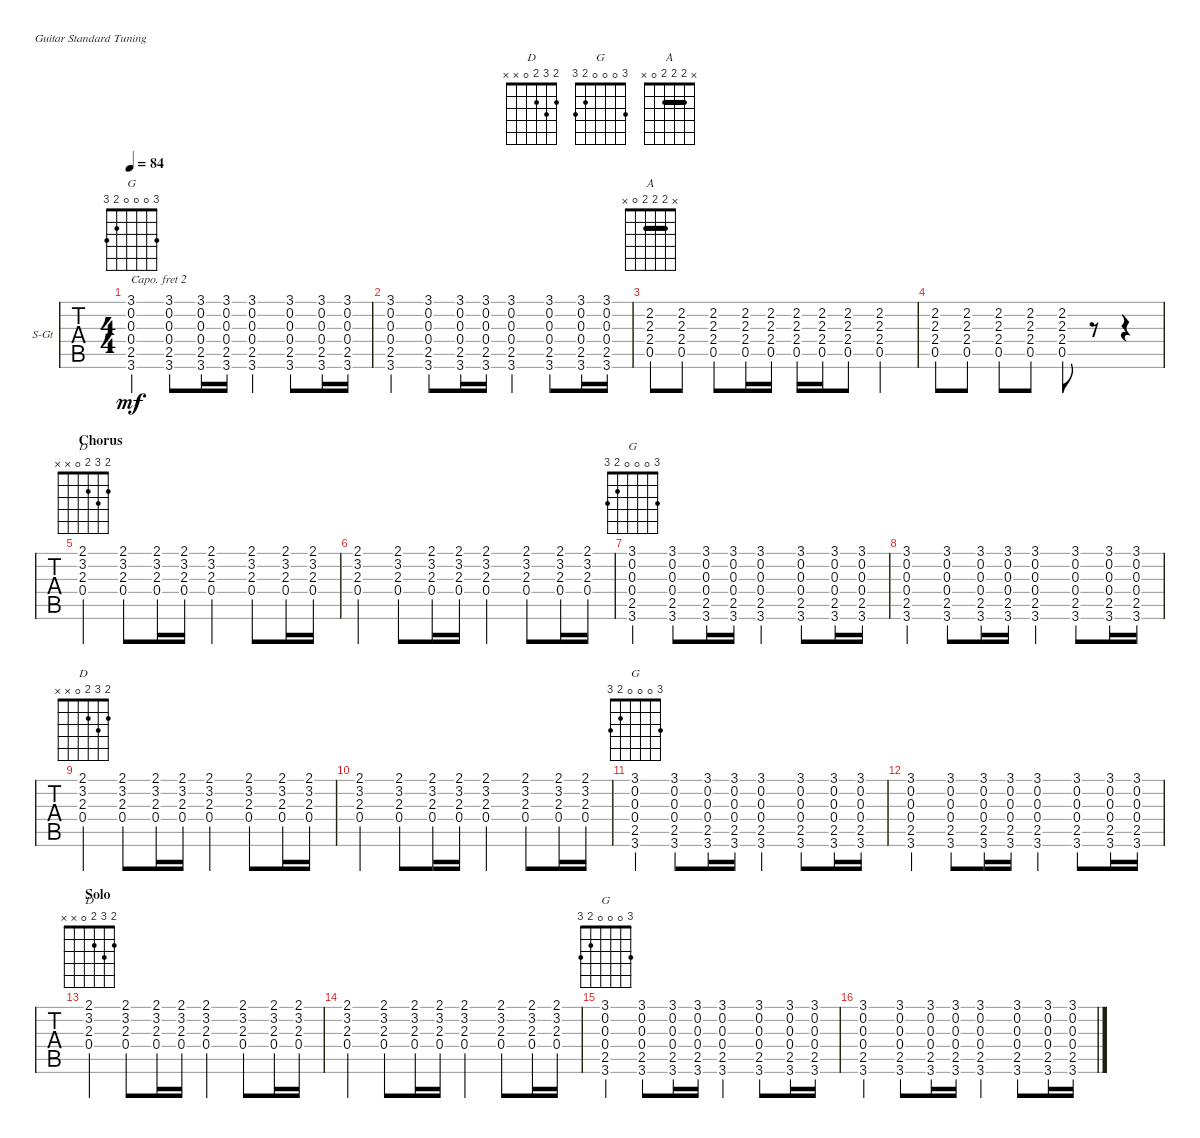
\defaultSystemsLayout 4
\bracketExtendMode groupsimilarinstruments
\firstSystemTrackNameOrientation horizontal
\otherSystemsTrackNameOrientation horizontal
\chordDiagramsInScore
\track ("Steel Guitar" "S-Gt") {instrument acousticguitarsteel}
\staff {tabs}
\capo 2
\tuning (E4 B3 G3 D3 A2 E2)
\chord ("D" 2 3 2 0 x x) {showfingering false}
\chord ("G" 3 0 0 0 2 3) {showfingering false}
\chord ("A" x 2 2 2 0 x) {showfingering false barre (2 2)}
\ts (4 4)
\tempo 84
\clef g2
\ks c
(0.4 0.3 0.2 3.1 3.6 2.5).4{ch "G" dy mf} (0.4 0.3 0.2 3.1 2.5 3.6).8 (0.4 0.3 0.2 3.1 2.5 3.6).16 (0.4 0.3 0.2 3.1 2.5 3.6).16 (0.4 0.3 0.2 3.1 2.5 3.6).4 (0.4 0.3 0.2 3.1 2.5 3.6).8 (0.4 0.3 0.2 3.1 2.5 3.6).16 (0.4 0.3 0.2 3.1 2.5 3.6).16 |
(0.4 0.3 0.2 3.1 3.6 2.5).4 (0.4 0.3 0.2 3.1 2.5 3.6).8 (0.4 0.3 0.2 3.1 2.5 3.6).16 (0.4 0.3 0.2 3.1 2.5 3.6).16 (0.4 0.3 0.2 3.1 2.5 3.6).4 (0.4 0.3 0.2 3.1 2.5 3.6).8 (0.4 0.3 0.2 3.1 2.5 3.6).16 (0.4 0.3 0.2 3.1 2.5 3.6).16 |
(2.4 0.5 2.3 2.2).8{ch "A"} (2.4 2.2 2.3 0.5).8 (0.5 2.4 2.3 2.2).8 (2.2 2.3 2.4 0.5).16 (2.4 0.5 2.3 2.2).16 (2.4 0.5 2.3 2.2).16 (2.4 2.3 2.2 0.5).16 (2.4 0.5 2.3 2.2).8 (2.4 0.5 2.3 2.2).4 |
(2.4 0.5 2.3 2.2).8 (2.4 2.2 2.3 0.5).8 (2.4 0.5 2.3 2.2).8 (2.4 2.2 2.3 0.5).8 (2.4 0.5 2.3 2.2).8 r.8 r.4 |
\section ("" "Chorus")
(0.4 2.3 3.2 2.1).4{ch "D"} (0.4 2.3 3.2 2.1).8 (0.4 2.3 3.2 2.1).16 (0.4 2.3 3.2 2.1).16 (0.4 2.3 3.2 2.1).4 (0.4 2.3 3.2 2.1).8 (0.4 2.3 3.2 2.1).16 (0.4 2.3 3.2 2.1).16 |
(0.4 2.3 3.2 2.1).4 (0.4 2.3 3.2 2.1).8 (0.4 2.3 3.2 2.1).16 (0.4 2.3 3.2 2.1).16 (0.4 2.3 3.2 2.1).4 (0.4 2.3 3.2 2.1).8 (0.4 2.3 3.2 2.1).16 (0.4 2.3 3.2 2.1).16 |
(0.4 0.3 0.2 3.1 3.6 2.5).4{ch "G"} (0.4 0.3 0.2 3.1 2.5 3.6).8 (0.4 0.3 0.2 3.1 2.5 3.6).16 (0.4 0.3 0.2 3.1 2.5 3.6).16 (0.4 0.3 0.2 3.1 2.5 3.6).4 (0.4 0.3 0.2 3.1 2.5 3.6).8 (0.4 0.3 0.2 3.1 2.5 3.6).16 (0.4 0.3 0.2 3.1 2.5 3.6).16 |
(0.4 0.3 0.2 3.1 3.6 2.5).4 (0.4 0.3 0.2 3.1 2.5 3.6).8 (0.4 0.3 0.2 3.1 2.5 3.6).16 (0.4 0.3 0.2 3.1 2.5 3.6).16 (0.4 0.3 0.2 3.1 2.5 3.6).4 (0.4 0.3 0.2 3.1 2.5 3.6).8 (0.4 0.3 0.2 3.1 2.5 3.6).16 (0.4 0.3 0.2 3.1 2.5 3.6).16 |
(0.4 2.3 3.2 2.1).4{ch "D"} (0.4 2.3 3.2 2.1).8 (0.4 2.3 3.2 2.1).16 (0.4 2.3 3.2 2.1).16 (0.4 2.3 3.2 2.1).4 (0.4 2.3 3.2 2.1).8 (0.4 2.3 3.2 2.1).16 (0.4 2.3 3.2 2.1).16 |
(0.4 2.3 3.2 2.1).4 (0.4 2.3 3.2 2.1).8 (0.4 2.3 3.2 2.1).16 (0.4 2.3 3.2 2.1).16 (0.4 2.3 3.2 2.1).4 (0.4 2.3 3.2 2.1).8 (0.4 2.3 3.2 2.1).16 (0.4 2.3 3.2 2.1).16 |
(0.4 0.3 0.2 3.1 3.6 2.5).4{ch "G"} (0.4 0.3 0.2 3.1 2.5 3.6).8 (0.4 0.3 0.2 3.1 2.5 3.6).16 (0.4 0.3 0.2 3.1 2.5 3.6).16 (0.4 0.3 0.2 3.1 2.5 3.6).4 (0.4 0.3 0.2 3.1 2.5 3.6).8 (0.4 0.3 0.2 3.1 2.5 3.6).16 (0.4 0.3 0.2 3.1 2.5 3.6).16 |
(0.4 0.3 0.2 3.1 3.6 2.5).4 (0.4 0.3 0.2 3.1 2.5 3.6).8 (0.4 0.3 0.2 3.1 2.5 3.6).16 (0.4 0.3 0.2 3.1 2.5 3.6).16 (0.4 0.3 0.2 3.1 2.5 3.6).4 (0.4 0.3 0.2 3.1 2.5 3.6).8 (0.4 0.3 0.2 3.1 2.5 3.6).16 (0.4 0.3 0.2 3.1 2.5 3.6).16 |
\section ("" "Solo")
(0.4 2.3 3.2 2.1).4{ch "D"} (0.4 2.3 3.2 2.1).8 (0.4 2.3 3.2 2.1).16 (0.4 2.3 3.2 2.1).16 (0.4 2.3 3.2 2.1).4 (0.4 2.3 3.2 2.1).8 (0.4 2.3 3.2 2.1).16 (0.4 2.3 3.2 2.1).16 |
(0.4 2.3 3.2 2.1).4 (0.4 2.3 3.2 2.1).8 (0.4 2.3 3.2 2.1).16 (0.4 2.3 3.2 2.1).16 (0.4 2.3 3.2 2.1).4 (0.4 2.3 3.2 2.1).8 (0.4 2.3 3.2 2.1).16 (0.4 2.3 3.2 2.1).16 |
(0.4 0.3 0.2 3.1 3.6 2.5).4{ch "G"} (0.4 0.3 0.2 3.1 2.5 3.6).8 (0.4 0.3 0.2 3.1 2.5 3.6).16 (0.4 0.3 0.2 3.1 2.5 3.6).16 (0.4 0.3 0.2 3.1 2.5 3.6).4 (0.4 0.3 0.2 3.1 2.5 3.6).8 (0.4 0.3 0.2 3.1 2.5 3.6).16 (0.4 0.3 0.2 3.1 2.5 3.6).16 |
(0.4 0.3 0.2 3.1 3.6 2.5).4 (0.4 0.3 0.2 3.1 2.5 3.6).8 (0.4 0.3 0.2 3.1 2.5 3.6).16 (0.4 0.3 0.2 3.1 2.5 3.6).16 (0.4 0.3 0.2 3.1 2.5 3.6).4 (0.4 0.3 0.2 3.1 2.5 3.6).8 (0.4 0.3 0.2 3.1 2.5 3.6).16 (0.4 0.3 0.2 3.1 2.5 3.6).16
